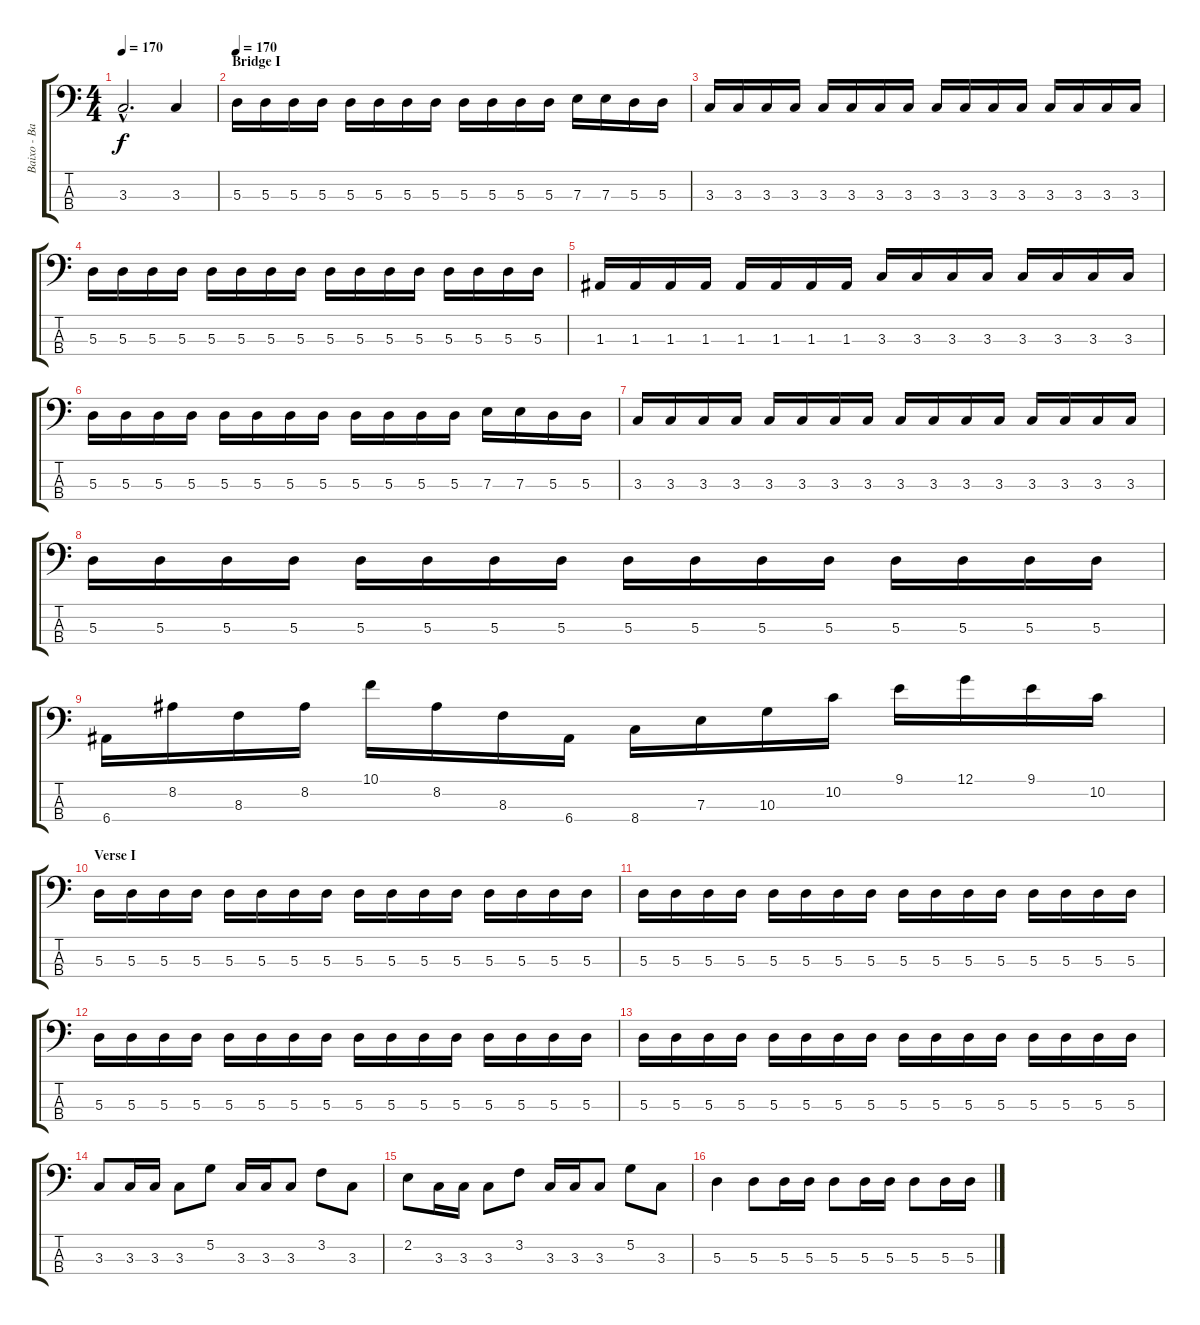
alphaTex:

\track ("Baixo - Bass" "Baixo - Ba") {instrument electricbassfinger}
\staff {score tabs}
\tuning (G2 D2 A1 E1) {hide}
\ts (4 4)
\tempo 170
\clef f4
\ks c
3.3{hac t}.2{d dy f} 3.3.4 |
\section ("" "Bridge I")
\tempo 170
5.3.16 5.3.16 5.3.16 5.3.16 5.3.16 5.3.16 5.3.16 5.3.16 5.3.16 5.3.16 5.3.16 5.3.16 7.3.16 7.3.16 5.3.16 5.3.16 |
3.3.16 3.3.16 3.3.16 3.3.16 3.3.16 3.3.16 3.3.16 3.3.16 3.3.16 3.3.16 3.3.16 3.3.16 3.3.16 3.3.16 3.3.16 3.3.16 |
5.3.16 5.3.16 5.3.16 5.3.16 5.3.16 5.3.16 5.3.16 5.3.16 5.3.16 5.3.16 5.3.16 5.3.16 5.3.16 5.3.16 5.3.16 5.3.16 |
1.3.16 1.3.16 1.3.16 1.3.16 1.3.16 1.3.16 1.3.16 1.3.16 3.3.16 3.3.16 3.3.16 3.3.16 3.3.16 3.3.16 3.3.16 3.3.16 |
5.3.16 5.3.16 5.3.16 5.3.16 5.3.16 5.3.16 5.3.16 5.3.16 5.3.16 5.3.16 5.3.16 5.3.16 7.3.16 7.3.16 5.3.16 5.3.16 |
3.3.16 3.3.16 3.3.16 3.3.16 3.3.16 3.3.16 3.3.16 3.3.16 3.3.16 3.3.16 3.3.16 3.3.16 3.3.16 3.3.16 3.3.16 3.3.16 |
5.3.16 5.3.16 5.3.16 5.3.16 5.3.16 5.3.16 5.3.16 5.3.16 5.3.16 5.3.16 5.3.16 5.3.16 5.3.16 5.3.16 5.3.16 5.3.16 |
6.4.16 8.2.16 8.3.16 8.2.16 10.1.16 8.2.16 8.3.16 6.4.16 8.4.16 7.3.16 10.3.16 10.2.16 9.1.16 12.1.16 9.1.16 10.2.16 |
\section ("" "Verse I")
5.3.16 5.3.16 5.3.16 5.3.16 5.3.16 5.3.16 5.3.16 5.3.16 5.3.16 5.3.16 5.3.16 5.3.16 5.3.16 5.3.16 5.3.16 5.3.16 |
5.3.16 5.3.16 5.3.16 5.3.16 5.3.16 5.3.16 5.3.16 5.3.16 5.3.16 5.3.16 5.3.16 5.3.16 5.3.16 5.3.16 5.3.16 5.3.16 |
5.3.16 5.3.16 5.3.16 5.3.16 5.3.16 5.3.16 5.3.16 5.3.16 5.3.16 5.3.16 5.3.16 5.3.16 5.3.16 5.3.16 5.3.16 5.3.16 |
5.3.16 5.3.16 5.3.16 5.3.16 5.3.16 5.3.16 5.3.16 5.3.16 5.3.16 5.3.16 5.3.16 5.3.16 5.3.16 5.3.16 5.3.16 5.3.16 |
3.3.8 3.3.16 3.3.16 3.3.8 5.2.8 3.3.16 3.3.16 3.3.8 3.2.8 3.3.8 |
2.2.8 3.3.16 3.3.16 3.3.8 3.2.8 3.3.16 3.3.16 3.3.8 5.2.8 3.3.8 |
5.3.4 5.3.8 5.3.16 5.3.16 5.3.8 5.3.16 5.3.16 5.3.8 5.3.16 5.3.16
